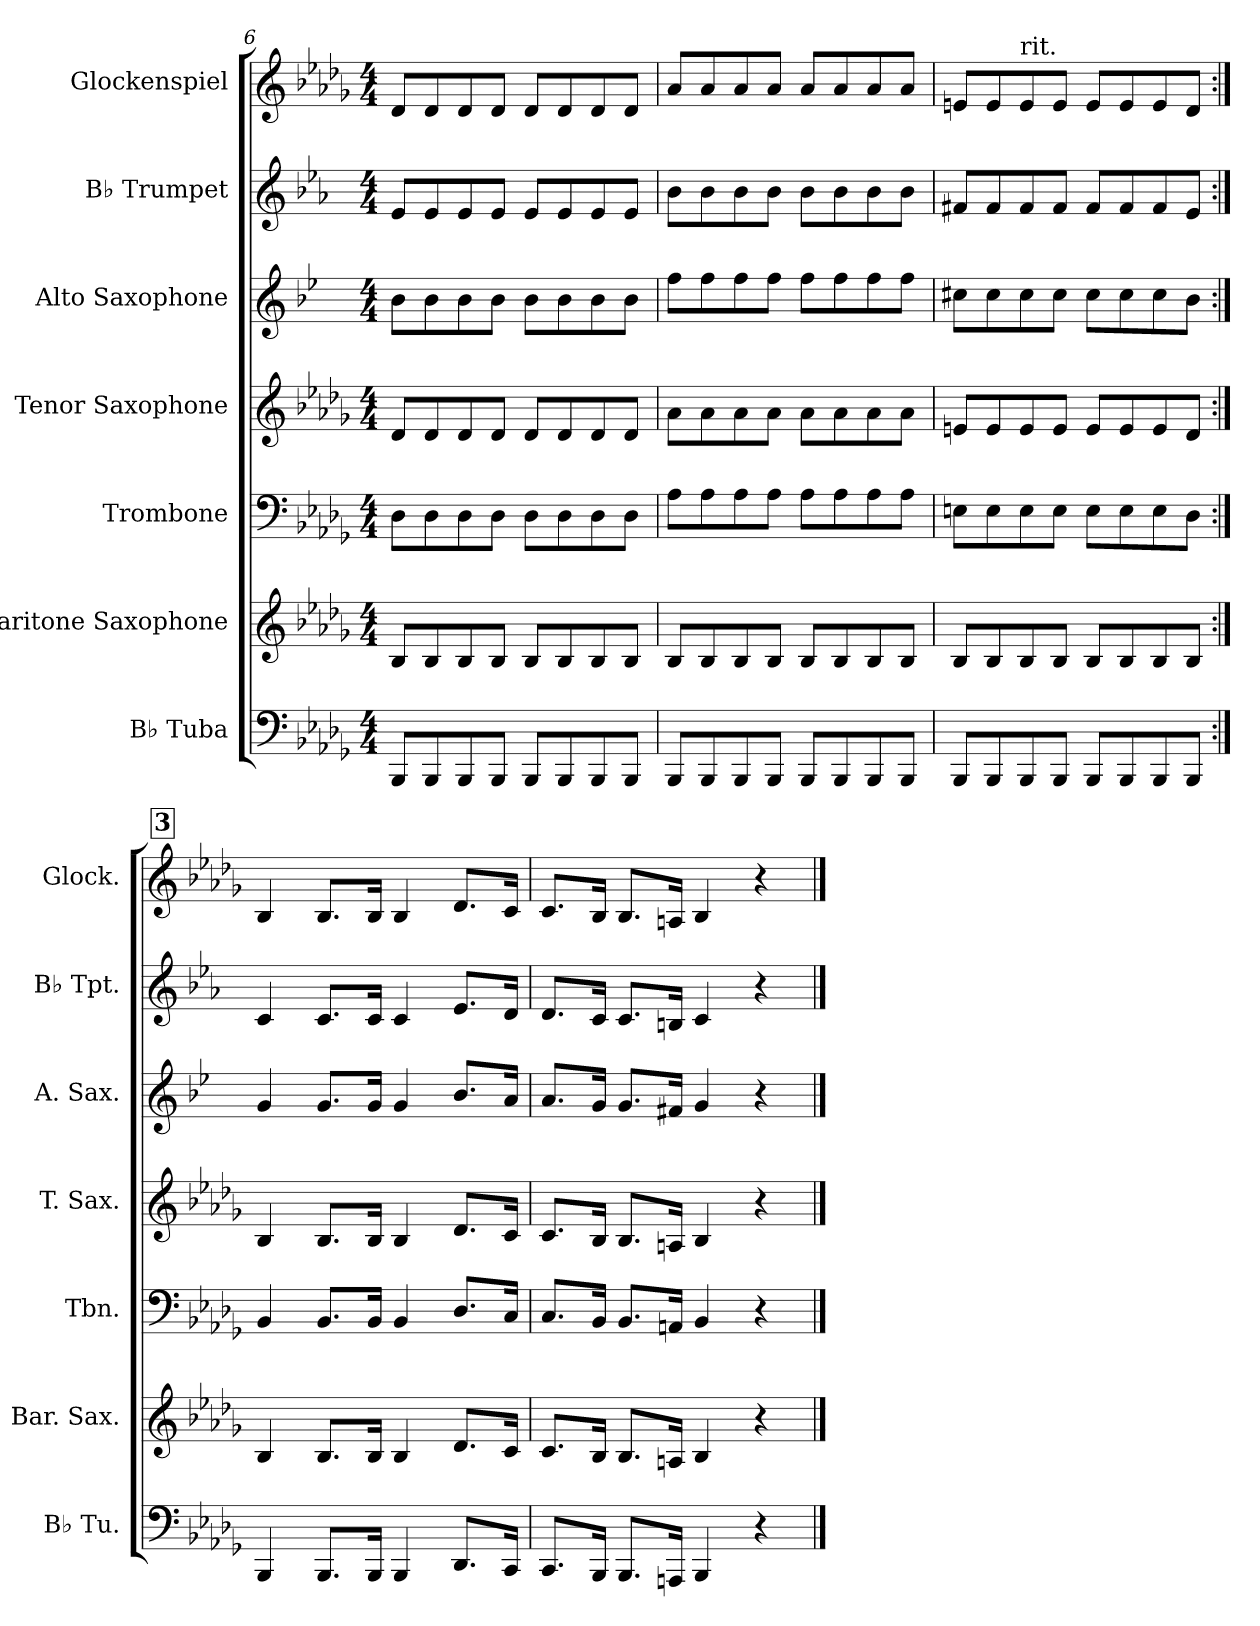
**kern	**kern	**kern	**kern	**kern	**kern	**kern
*part7	*part6	*part5	*part4	*part3	*part2	*part1
*staff7	*staff6	*staff5	*staff4	*staff3	*staff2	*staff1
*I"B♭ Tuba	*I"Baritone Saxophone	*I"Trombone	*I"Tenor Saxophone	*I"Alto Saxophone	*I"B♭ Trumpet	*I"Glockenspiel
*I'B♭ Tu.	*I'Bar. Sax.	*I'Tbn.	*I'T. Sax.	*I'A. Sax.	*I'B♭ Tpt.	*I'Glock.
!!LO:PB:g=z
*clefF4	*clefG2	*clefF4	*clefG2	*clefG2	*clefG2	*clefG2
*	*ITrd12c21	*	*ITrd8c14	*ITrd5c9	*ITrd1c2	*ITrd-14c-24
*k[b-e-a-d-g-]	*k[b-e-a-d-g-]	*k[b-e-a-d-g-]	*k[b-e-a-d-g-]	*k[b-e-a-d-g-]	*k[b-e-a-d-g-]	*k[b-e-a-d-g-]
*M4/4	*M4/4	*M4/4	*M4/4	*M4/4	*M4/4	*M4/4
=6	=6	=6	=6	=6	=6	=6
8BBB-/L	8BB-/L	8D-\L	8D-/L	8d-\L	8d-/L	8ddd-/L
8BBB-/	8BB-/	8D-\	8D-/	8d-\	8d-/	8ddd-/
8BBB-/	8BB-/	8D-\	8D-/	8d-\	8d-/	8ddd-/
8BBB-/J	8BB-/J	8D-\J	8D-/J	8d-\J	8d-/J	8ddd-/J
8BBB-/L	8BB-/L	8D-\L	8D-/L	8d-\L	8d-/L	8ddd-/L
8BBB-/	8BB-/	8D-\	8D-/	8d-\	8d-/	8ddd-/
8BBB-/	8BB-/	8D-\	8D-/	8d-\	8d-/	8ddd-/
8BBB-/J	8BB-/J	8D-\J	8D-/J	8d-\J	8d-/J	8ddd-/J
=7	=7	=7	=7	=7	=7	=7
8BBB-/L	8BB-/L	8A-\L	8A-\L	8a-\L	8a-\L	8aaa-/L
8BBB-/	8BB-/	8A-\	8A-\	8a-\	8a-\	8aaa-/
8BBB-/	8BB-/	8A-\	8A-\	8a-\	8a-\	8aaa-/
8BBB-/J	8BB-/J	8A-\J	8A-\J	8a-\J	8a-\J	8aaa-/J
8BBB-/L	8BB-/L	8A-\L	8A-\L	8a-\L	8a-\L	8aaa-/L
8BBB-/	8BB-/	8A-\	8A-\	8a-\	8a-\	8aaa-/
8BBB-/	8BB-/	8A-\	8A-\	8a-\	8a-\	8aaa-/
8BBB-/J	8BB-/J	8A-\J	8A-\J	8a-\J	8a-\J	8aaa-/J
=8	=8	=8	=8	=8	=8	=8
8BBB-/L	8BB-/L	8En\L	8En/L	8en\L	8en/L	8eeen/L
8BBB-/	8BB-/	8E\	8E/	8e\	8e/	8eee/
!	!	!	!	!	!	!LO:TX:t=rit.
8BBB-/	8BB-/	8E\	8E/	8e\	8e/	8eee/
8BBB-/J	8BB-/J	8E\J	8E/J	8e\J	8e/J	8eee/J
8BBB-/L	8BB-/L	8E\L	8E/L	8e\L	8e/L	8eee/L
8BBB-/	8BB-/	8E\	8E/	8e\	8e/	8eee/
8BBB-/	8BB-/	8E\	8E/	8e\	8e/	8eee/
8BBB-/J	8BB-/J	8D-\J	8D-/J	8d-\J	8d-/J	8ddd-/J
!!LO:REH:place=s1:a:B:fs=14:t=3
=9:|!	=9:|!	=9:|!	=9:|!	=9:|!	=9:|!	=9:|!
4BBB-/	4BB-/	4BB-/	4BB-/	4B-/	4B-/	4bb-/
8.BBB-/L	8.BB-/L	8.BB-/L	8.BB-/L	8.B-/L	8.B-/L	8.bb-/L
16BBB-/Jk	16BB-/Jk	16BB-/Jk	16BB-/Jk	16B-/Jk	16B-/Jk	16bb-/Jk
4BBB-/	4BB-/	4BB-/	4BB-/	4B-/	4B-/	4bb-/
8.DD-/L	8.D-/L	8.D-/L	8.D-/L	8.d-/L	8.d-/L	8.ddd-/L
16CC/Jk	16C/Jk	16C/Jk	16C/Jk	16c/Jk	16c/Jk	16ccc/Jk
!!LO:PB:g=z
=10	=10	=10	=10	=10	=10	=10
8.CC/L	8.C/L	8.C/L	8.C/L	8.c/L	8.c/L	8.ccc/L
16BBB-/Jk	16BB-/Jk	16BB-/Jk	16BB-/Jk	16B-/Jk	16B-/Jk	16bb-/Jk
8.BBB-/L	8.BB-/L	8.BB-/L	8.BB-/L	8.B-/L	8.B-/L	8.bb-/L
16AAAn/Jk	16AAn/Jk	16AAn/Jk	16AAn/Jk	16An/Jk	16An/Jk	16aan/Jk
4BBB-/	4BB-/	4BB-/	4BB-/	4B-/	4B-/	4bb-/
4r	4r	4r	4r	4r	4r	4r
==	==	==	==	==	==	==
*-	*-	*-	*-	*-	*-	*-
